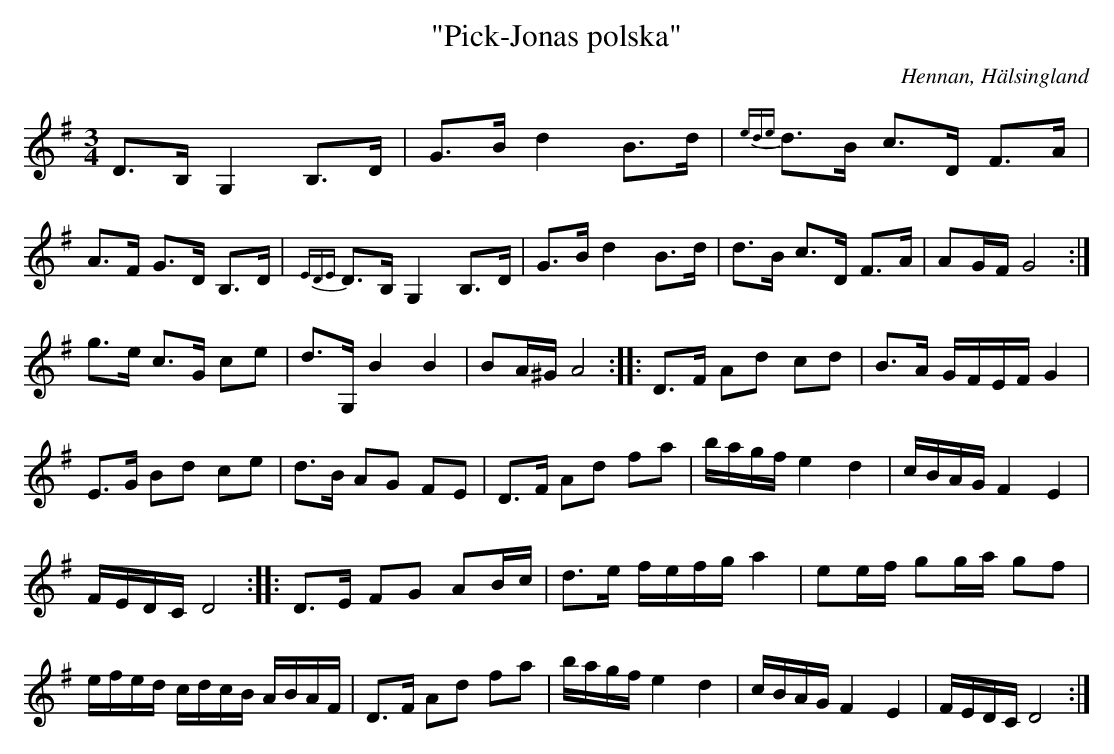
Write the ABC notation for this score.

X:1
T: "Pick-Jonas polska"
O: Hennan, Hälsingland
M: 3/4
L: 1/8
K: G
D>B, G,2 B,>D | G>B d2 B>d | {ede}d>B c>D F>A| A>F G>D B,>D|{EDE}D>B, G,2 B,>D|G>B d2 B>d | d>B c>D F>A| AG/F/ G4 :|
g>e c>G ce | d>G, B2 B2 | BA/^G/ A4 :: D>F Ad cd | B>A G/F/E/F/ G2 |
E>G Bd ce | d>B AG FE | D>F Ad fa | b/a/g/f/ e2 d2 | c/B/A/G/ F2 E2 |
F/E/D/C/ D4 :: D>E FG AB/c/ | d>e f/e/f/g/ a2 | ee/f/ gg/a/ gf |
e/f/e/d/ c/d/c/B/ A/B/A/F/ | D>F Ad fa | b/a/g/f/ e2 d2 | c/B/A/G/ F2 E2 | F/E/D/C/ D4 :|]
=======
